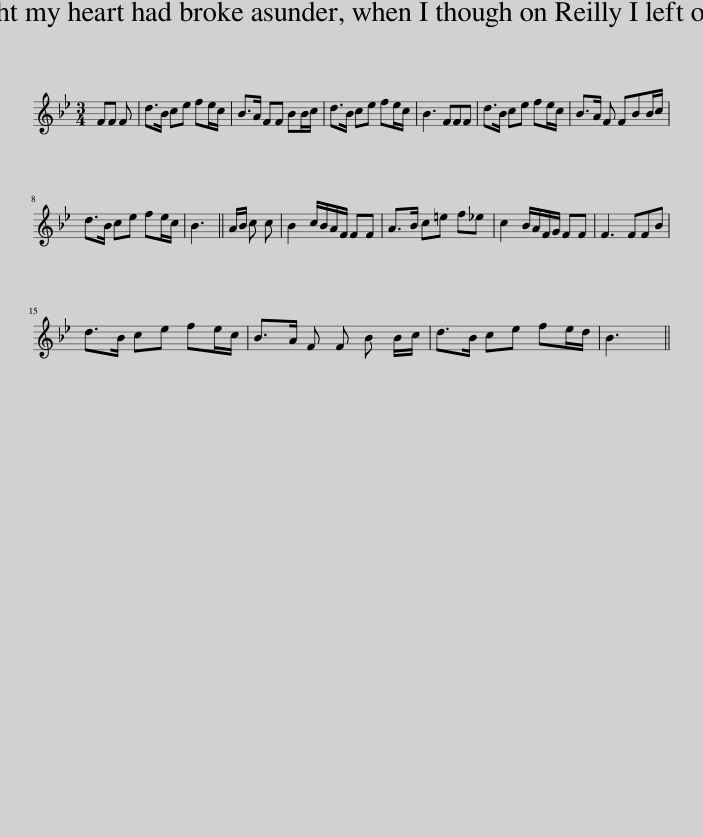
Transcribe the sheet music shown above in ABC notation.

X:1
L:1/8
M:3/4
I:linebreak $
K:Bb
V:1 treble
V:1
 FF F | d>B ce fe/c/ | B>A FF BB/c/ | d>B ce fe/c/ | B3 FFF | %5
 d>B ce fe/c/ | B>A F FBB/c/ |$ d>B ce fe/c/ | B3 || A/B/ c c | %10
 B2 c/B/A/F/ FF | A>B c=e f_e | c2 B/A/F/G/ FF | F3 FFB |$ d>B ce fe/c/ | %15
 B>A F F B B/c/ | d>B ce fe/d/ | B3 || %18
